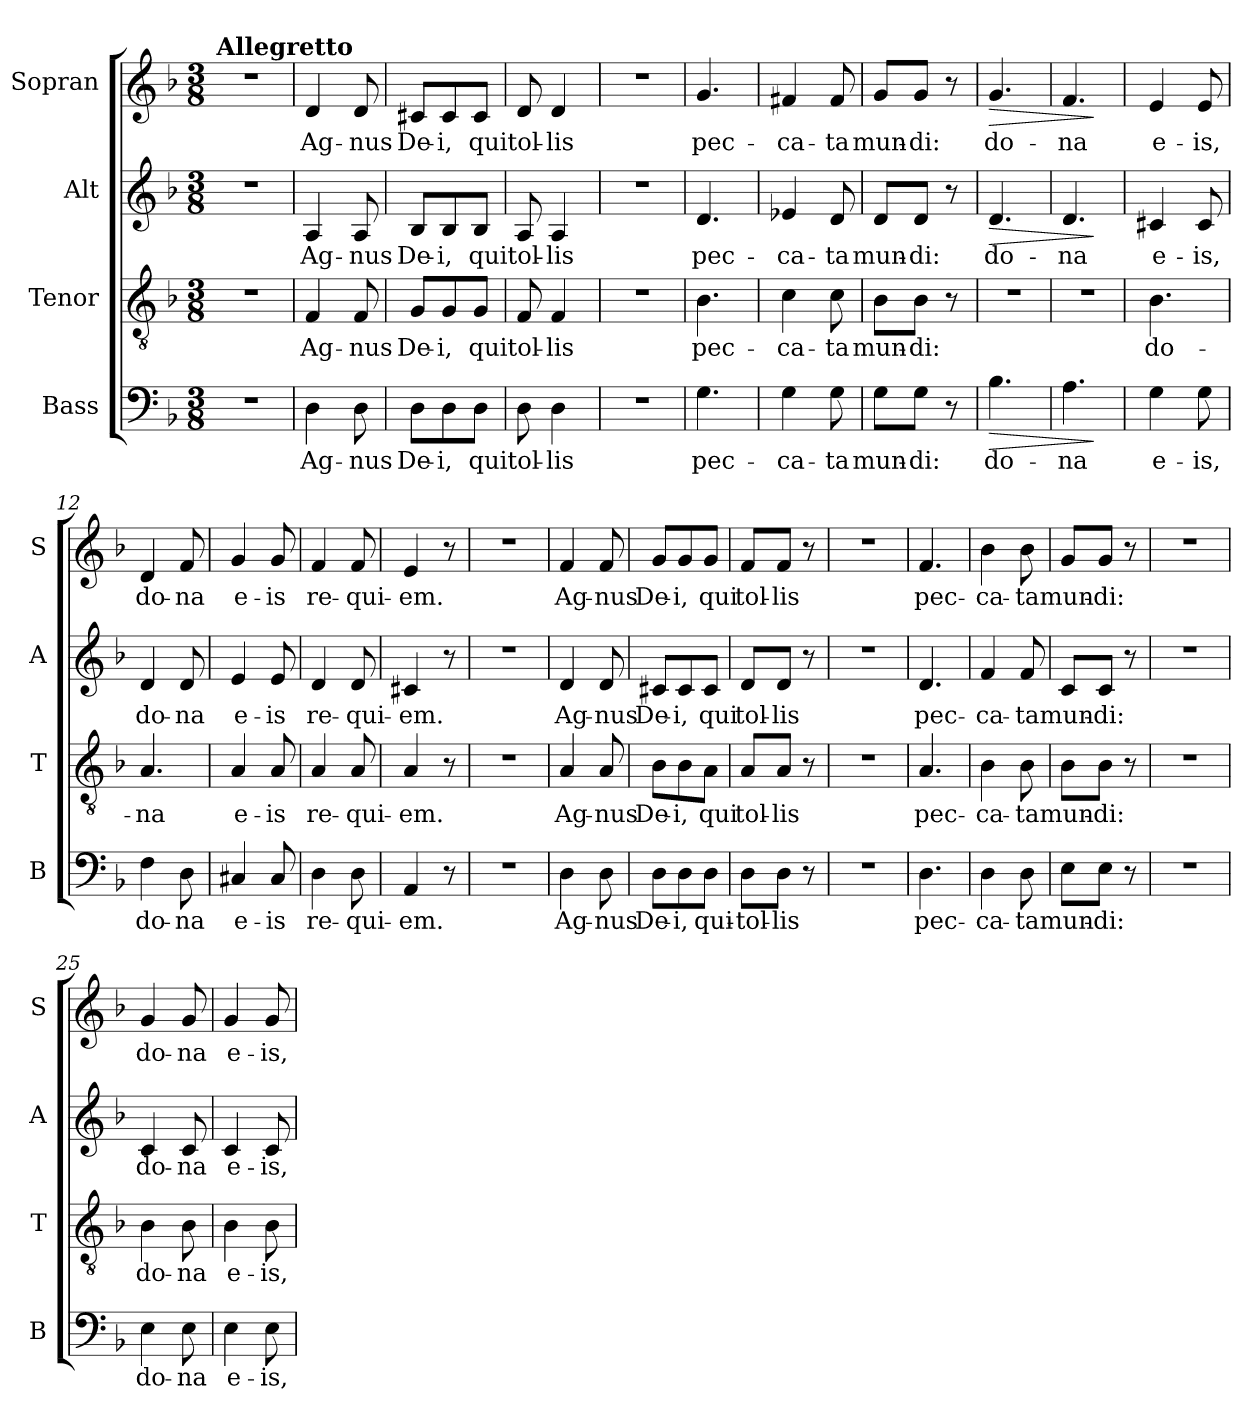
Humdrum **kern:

**kern	**text	**dynam	**kern	**text	**kern	**text	**dynam	**kern	**text	**dynam
*part4	*part4	*part4	*part3	*part3	*part2	*part2	*part2	*part1	*part1	*part1
*staff4	*staff4	*staff4	*staff3	*staff3	*staff2	*staff2	*staff2	*staff1	*staff1	*staff1
*I"Bass	*	*	*I"Tenor	*	*I"Alt	*	*	*I"Sopran	*	*
*I'B	*	*	*I'T	*	*I'A	*	*	*I'S	*	*
*clefF4	*	*	*clefGv2	*	*clefG2	*	*	*clefG2	*	*
*k[b-]	*	*	*k[b-]	*	*k[b-]	*	*	*k[b-]	*	*
*F:	*	*	*F:	*	*F:	*	*	*F:	*	*
*M3/8	*	*	*M3/8	*	*M3/8	*	*	*M3/8	*	*
=1	=1	=1	=1	=1	=1	=1	=1	=1	=1	=1
!	!	!	!	!	!	!	!	!LO:TX:a:B:t=Allegretto	!	!
4.r	.	.	4.r	.	4.r	.	.	4.r	.	.
=2	=2	=2	=2	=2	=2	=2	=2	=2	=2	=2
!	!LO:LY:b	!	!	!LO:LY:b	!	!LO:LY:b	!	!	!LO:LY:b	!
4D\	Ag-	.	4F/	Ag-	4A/	Ag-	.	4d/	Ag-	.
!	!LO:LY:b	!	!	!LO:LY:b	!	!LO:LY:b	!	!	!LO:LY:b	!
8D\	-nus	.	8F/	-nus	8A/	-nus	.	8d/	-nus	.
=3	=3	=3	=3	=3	=3	=3	=3	=3	=3	=3
!	!LO:LY:b	!	!	!LO:LY:b	!	!LO:LY:b	!	!	!LO:LY:b	!
8D\L	De-	.	8G/L	De-	8B-/L	De-	.	8c#X/L	De-	.
!	!LO:LY:b	!	!	!LO:LY:b	!	!LO:LY:b	!	!	!LO:LY:b	!
8D\	-i,	.	8G/	-i,	8B-/	-i,	.	8c#/	-i,	.
!	!LO:LY:b	!	!	!LO:LY:b	!	!LO:LY:b	!	!	!LO:LY:b	!
8D\J	qui	.	8G/J	qui	8B-/J	qui	.	8c#/J	qui	.
=4	=4	=4	=4	=4	=4	=4	=4	=4	=4	=4
!	!LO:LY:b	!	!	!LO:LY:b	!	!LO:LY:b	!	!	!LO:LY:b	!
8D\	tol-	.	8F/	tol-	8A/	tol-	.	8d/	tol-	.
!	!LO:LY:b	!	!	!LO:LY:b	!	!LO:LY:b	!	!	!LO:LY:b	!
4D\	-lis	.	4F/	-lis	4A/	-lis	.	4d/	-lis	.
=5	=5	=5	=5	=5	=5	=5	=5	=5	=5	=5
4.r	.	.	4.r	.	4.r	.	.	4.r	.	.
=6	=6	=6	=6	=6	=6	=6	=6	=6	=6	=6
!	!LO:LY:b	!	!	!LO:LY:b	!	!LO:LY:b	!	!	!LO:LY:b	!
4.G\	pec-	.	4.B-\	pec-	4.d/	pec-	.	4.g/	pec-	.
=7	=7	=7	=7	=7	=7	=7	=7	=7	=7	=7
!	!LO:LY:b	!	!	!LO:LY:b	!	!LO:LY:b	!	!	!LO:LY:b	!
4G\	-ca-	.	4c\	-ca-	4e-X/	-ca-	.	4f#X/	-ca-	.
!	!LO:LY:b	!	!	!LO:LY:b	!	!LO:LY:b	!	!	!LO:LY:b	!
8G\	-ta	.	8c\	-ta	8d/	-ta	.	8f#/	-ta	.
=8	=8	=8	=8	=8	=8	=8	=8	=8	=8	=8
!	!LO:LY:b	!	!	!LO:LY:b	!	!LO:LY:b	!	!	!LO:LY:b	!
8G\L	mun-	.	8B-\L	mun-	8d/L	mun-	.	8g/L	mun-	.
!	!LO:LY:b	!	!	!LO:LY:b	!	!LO:LY:b	!	!	!LO:LY:b	!
8G\J	-di:	.	8B-\J	-di:	8d/J	-di:	.	8g/J	-di:	.
8r	.	.	8r	.	8r	.	.	8r	.	.
=9	=9	=9	=9	=9	=9	=9	=9	=9	=9	=9
!	!LO:LY:b	!LO:HP:b	!	!	!	!LO:LY:b	!LO:HP:b	!	!LO:LY:b	!LO:HP:b
4.B-\	do-	>	4.r	.	4.d/	do-	>	4.g/	do-	>
!!LO:LB:g=z
=10	=10	=10	=10	=10	=10	=10	=10	=10	=10	=10
!	!LO:LY:b	!	!	!	!	!LO:LY:b	!	!	!LO:LY:b	!
4.A\	-na	.	4.r	.	4.d/	-na	.	4.f/	-na	.
.	.	]	.	.	.	.	]	.	.	]
=11	=11	=11	=11	=11	=11	=11	=11	=11	=11	=11
!	!LO:LY:b	!	!	!LO:LY:b	!	!LO:LY:b	!	!	!LO:LY:b	!
4G\	e-	.	4.B-\	do-	4c#X/	e-	.	4e/	e-	.
!	!LO:LY:b	!	!	!	!	!LO:LY:b	!	!	!LO:LY:b	!
8G\	-is,	.	.	.	8c#/	-is,	.	8e/	-is,	.
=12	=12	=12	=12	=12	=12	=12	=12	=12	=12	=12
!	!LO:LY:b	!	!	!LO:LY:b	!	!LO:LY:b	!	!	!LO:LY:b	!
4F\	do-	.	4.A/	-na	4d/	do-	.	4d/	do-	.
!	!LO:LY:b	!	!	!	!	!LO:LY:b	!	!	!LO:LY:b	!
8D\	-na	.	.	.	8d/	-na	.	8f/	-na	.
=13	=13	=13	=13	=13	=13	=13	=13	=13	=13	=13
!	!LO:LY:b	!	!	!LO:LY:b	!	!LO:LY:b	!	!	!LO:LY:b	!
4C#X/	e-	.	4A/	e-	4e/	e-	.	4g/	e-	.
!	!LO:LY:b	!	!	!LO:LY:b	!	!LO:LY:b	!	!	!LO:LY:b	!
8C#/	-is	.	8A/	-is	8e/	-is	.	8g/	-is	.
=14	=14	=14	=14	=14	=14	=14	=14	=14	=14	=14
!	!LO:LY:b	!	!	!LO:LY:b	!	!LO:LY:b	!	!	!LO:LY:b	!
4D\	re-	.	4A/	re-	4d/	re-	.	4f/	re-	.
!	!LO:LY:b	!	!	!LO:LY:b	!	!LO:LY:b	!	!	!LO:LY:b	!
8D\	-qui-	.	8A/	-qui-	8d/	-qui-	.	8f/	-qui-	.
=15	=15	=15	=15	=15	=15	=15	=15	=15	=15	=15
!	!LO:LY:b	!	!	!LO:LY:b	!	!LO:LY:b	!	!	!LO:LY:b	!
4AA/	-em.	.	4A/	-em.	4c#X/	-em.	.	4e/	-em.	.
8r	.	.	8r	.	8r	.	.	8r	.	.
=16	=16	=16	=16	=16	=16	=16	=16	=16	=16	=16
4.r	.	.	4.r	.	4.r	.	.	4.r	.	.
=17	=17	=17	=17	=17	=17	=17	=17	=17	=17	=17
!	!LO:LY:b	!	!	!LO:LY:b	!	!LO:LY:b	!	!	!LO:LY:b	!
4D\	Ag-	.	4A/	Ag-	4d/	Ag-	.	4f/	Ag-	.
!	!LO:LY:b	!	!	!LO:LY:b	!	!LO:LY:b	!	!	!LO:LY:b	!
8D\	-nus	.	8A/	-nus	8d/	-nus	.	8f/	-nus	.
=18	=18	=18	=18	=18	=18	=18	=18	=18	=18	=18
!	!LO:LY:b	!	!	!LO:LY:b	!	!LO:LY:b	!	!	!LO:LY:b	!
8D\L	De-	.	8B-\L	De-	8c#X/L	De-	.	8g/L	De-	.
!	!LO:LY:b	!	!	!LO:LY:b	!	!LO:LY:b	!	!	!LO:LY:b	!
8D\	-i,	.	8B-\	-i,	8c#/	-i,	.	8g/	-i,	.
!	!LO:LY:b	!	!	!LO:LY:b	!	!LO:LY:b	!	!	!LO:LY:b	!
8D\J	qui-	.	8A\J	qui	8c#/J	qui	.	8g/J	qui	.
=19	=19	=19	=19	=19	=19	=19	=19	=19	=19	=19
!	!LO:LY:b	!	!	!LO:LY:b	!	!LO:LY:b	!	!	!LO:LY:b	!
8D\L	-tol-	.	8A/L	tol-	8d/L	tol-	.	8f/L	tol-	.
!	!LO:LY:b	!	!	!LO:LY:b	!	!LO:LY:b	!	!	!LO:LY:b	!
8D\J	-lis	.	8A/J	-lis	8d/J	-lis	.	8f/J	-lis	.
8r	.	.	8r	.	8r	.	.	8r	.	.
!!LO:PB:g=z
=20	=20	=20	=20	=20	=20	=20	=20	=20	=20	=20
4.r	.	.	4.r	.	4.r	.	.	4.r	.	.
=21	=21	=21	=21	=21	=21	=21	=21	=21	=21	=21
!	!LO:LY:b	!	!	!LO:LY:b	!	!LO:LY:b	!	!	!LO:LY:b	!
4.D\	pec-	.	4.A/	pec-	4.d/	pec-	.	4.f/	pec-	.
=22	=22	=22	=22	=22	=22	=22	=22	=22	=22	=22
!	!LO:LY:b	!	!	!LO:LY:b	!	!LO:LY:b	!	!	!LO:LY:b	!
4D\	-ca-	.	4B-\	-ca-	4f/	-ca-	.	4b-\	-ca-	.
!	!LO:LY:b	!	!	!LO:LY:b	!	!LO:LY:b	!	!	!LO:LY:b	!
8D\	-ta	.	8B-\	-ta	8f/	-ta	.	8b-\	-ta	.
=23	=23	=23	=23	=23	=23	=23	=23	=23	=23	=23
!	!LO:LY:b	!	!	!LO:LY:b	!	!LO:LY:b	!	!	!LO:LY:b	!
8E\L	mun-	.	8B-\L	mun-	8c/L	mun-	.	8g/L	mun-	.
!	!LO:LY:b	!	!	!LO:LY:b	!	!LO:LY:b	!	!	!LO:LY:b	!
8E\J	-di:	.	8B-\J	-di:	8c/J	-di:	.	8g/J	-di:	.
8r	.	.	8r	.	8r	.	.	8r	.	.
=24	=24	=24	=24	=24	=24	=24	=24	=24	=24	=24
4.r	.	.	4.r	.	4.r	.	.	4.r	.	.
=25	=25	=25	=25	=25	=25	=25	=25	=25	=25	=25
!	!LO:LY:b	!	!	!LO:LY:b	!	!LO:LY:b	!	!	!LO:LY:b	!
4E\	do-	.	4B-\	do-	4c/	do-	.	4g/	do-	.
!	!LO:LY:b	!	!	!LO:LY:b	!	!LO:LY:b	!	!	!LO:LY:b	!
8E\	-na	.	8B-\	-na	8c/	-na	.	8g/	-na	.
=26	=26	=26	=26	=26	=26	=26	=26	=26	=26	=26
!	!LO:LY:b	!	!	!LO:LY:b	!	!LO:LY:b	!	!	!LO:LY:b	!
4E\	e-	.	4B-\	e-	4c/	e-	.	4g/	e-	.
!	!LO:LY:b	!	!	!LO:LY:b	!	!LO:LY:b	!	!	!LO:LY:b	!
8E\	-is,	.	8B-\	-is,	8c/	-is,	.	8g/	-is,	.
=	=	=	=	=	=	=	=	=	=	=
*-	*-	*-	*-	*-	*-	*-	*-	*-	*-	*-
